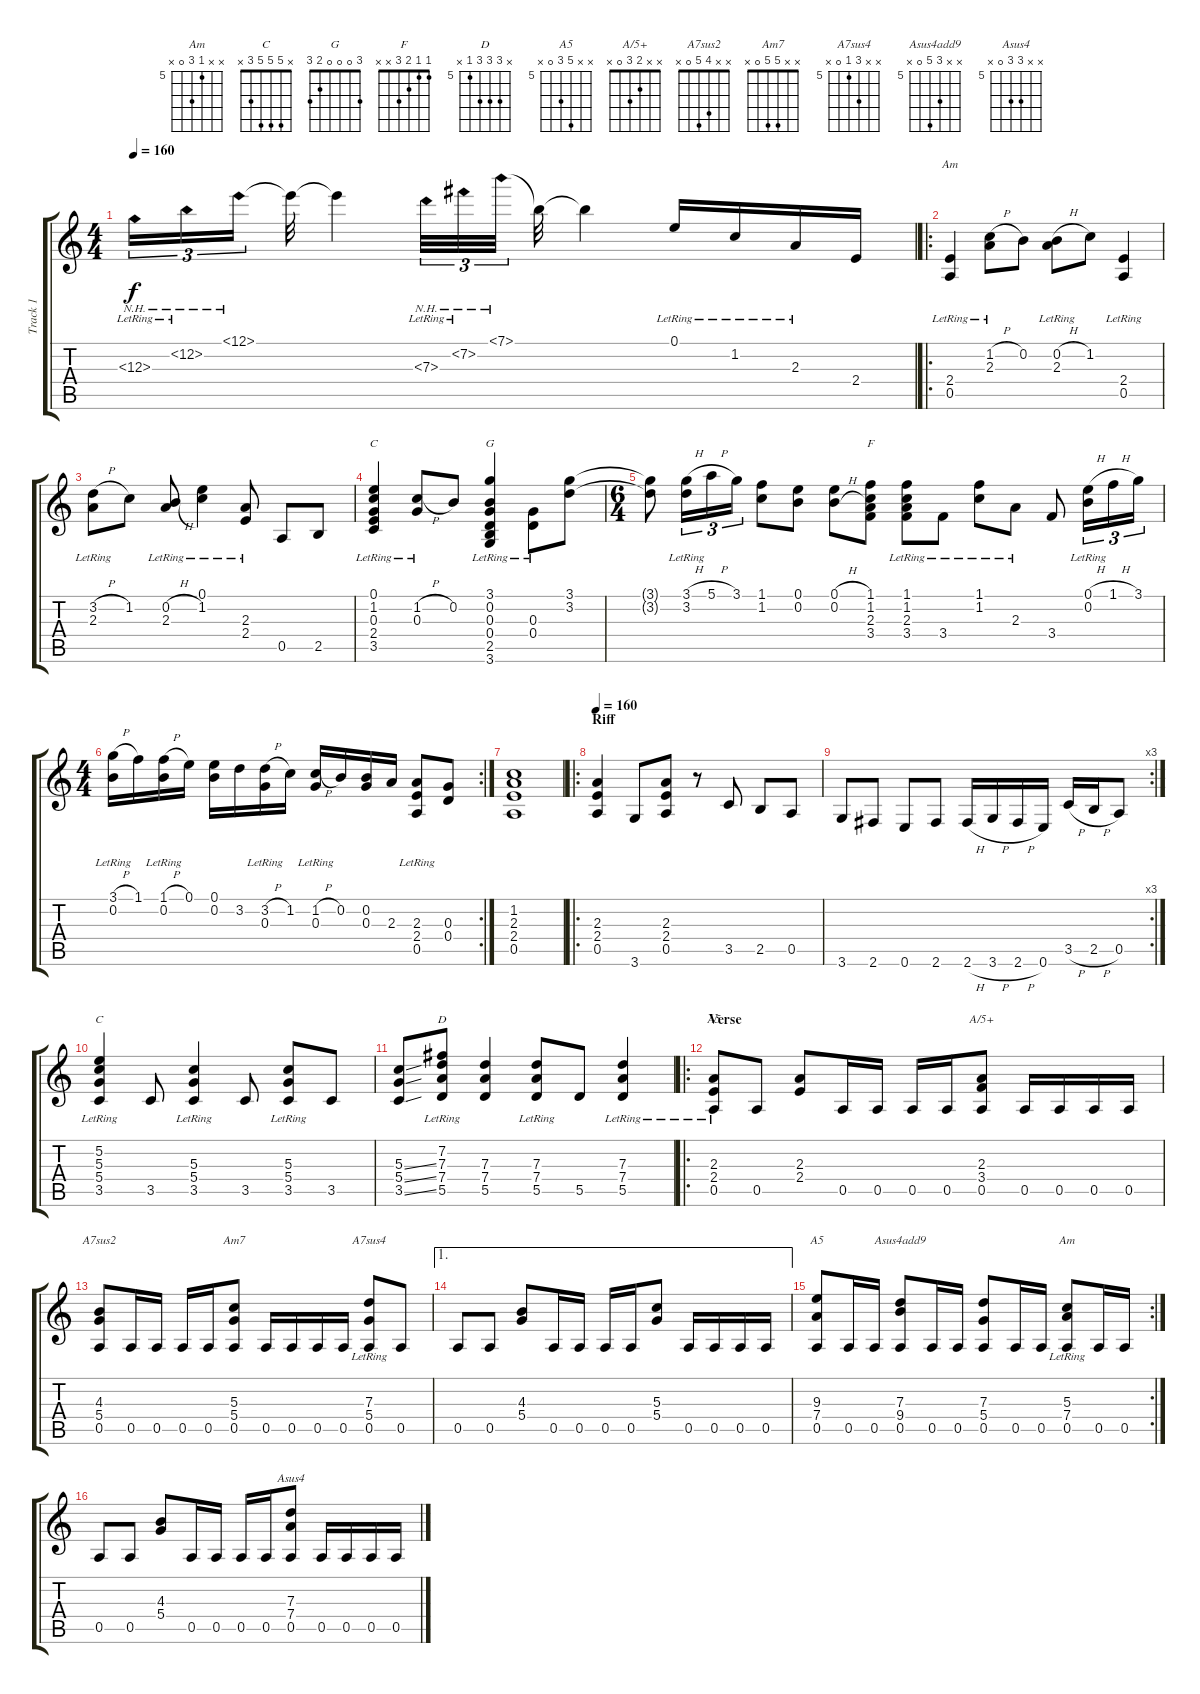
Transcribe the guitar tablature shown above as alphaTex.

\track ("Track 1" "Track 1") {instrument electricguitarclean}
\staff {score tabs}
\tuning (E4 B3 G3 D3 A2 E2) {hide}
\chord ("Am" 0 1 2 2 0 x)
\chord ("C" 0 1 0 2 3 x)
\chord ("G" 3 0 0 0 2 3)
\chord ("F" 1 1 2 3 x x)
\chord ("C" x 5 5 5 3 x)
\chord ("D" x 7 7 7 5 x) {firstfret 5}
\chord ("A5" x x 2 2 0 x)
\chord ("A/5+" x x 2 3 0 x)
\chord ("A7sus2" x x 4 5 0 x)
\chord ("Am7" x x 5 5 0 x)
\chord ("A7sus4" x x 7 5 0 x) {firstfret 5}
\chord ("A5" x x 9 7 0 x) {firstfret 5}
\chord ("Asus4add9" x x 7 9 0 x) {firstfret 5}
\chord ("Am" x x 5 7 0 x) {firstfret 5}
\chord ("Asus4" x x 7 7 0 x) {firstfret 5}
\ts (4 4)
\tempo 160
\tempo 120
\tempo 160
\clef g2
\ks c
12.3{nh lr}.16{tu (3 2) dy f instrument electricguitarclean} 12.2{nh lr}.16{tu (3 2)} 12.1{nh}.16{tu (3 2)} 12.1{t}.32 12.1{t}.4 7.3{nh lr}.32{tu (3 2)} 7.2{nh lr}.32{tu (3 2)} 7.1{nh}.32{tu (3 2)} 7.1{t}.32 7.1{t}.4 0.1{lr}.16 1.2{lr}.16 2.3{lr}.16 2.4.16 |
\ro
(2.4{lr} 0.5{lr}).4{ch "Am"} (1.2{h} 2.3{lr}).8 0.2.8 (0.2{h} 2.3{lr}).8 1.2.8 (2.4{lr} 0.5{lr}).4 |
(3.2{h} 2.3{lr}).8 1.2.8 (0.2{h} 2.3{lr}).8 (0.1{lr} 1.2).4 (2.3{lr} 2.4{lr}).8 0.5.8 2.5.8 |
(0.1{lr} 1.2 0.3 2.4{lr} 3.5{lr}).4{ch "C"} (1.2{h} 0.3{lr}).8 0.2.8 (3.1{lr} 0.2{lr} 0.3 0.4 2.5{lr} 3.6{lr}).4{ch "G"} (0.3{lr} 0.4{lr}).8 (3.1 3.2).8 |
\ts (6 4)
(3.1{t} 3.2{t}).8 (3.1{h} 3.2{lr}).16{tu (3 2)} 5.1{h}.16{tu (3 2)} 3.1.16{tu (3 2)} (1.1 1.2).8 (0.1 0.2).8 (0.1{h} 0.2{h}).8 (1.1 1.2 2.3 3.4).8{ch "F"} (1.1{lr} 1.2{lr} 2.3{lr} 3.4).8 3.4{lr}.8 (1.1{lr} 1.2{lr}).8 2.3{lr}.8 3.4.8 (0.1{h} 0.2{lr}).16{tu (3 2)} 1.1{h}.16{tu (3 2)} 3.1.16{tu (3 2)} |
\rc 2
\ts (4 4)
(3.1{h} 0.2{lr}).16 1.1.16 (1.1{h} 0.2{lr}).16 0.1.16 (0.1 0.2).16 3.2.16 (3.2{h} 0.3{lr}).16 1.2.16 (1.2{h} 0.3{lr}).16 0.2.16 (0.2 0.3).16 2.3.16 (2.3 2.4 0.5{lr}).8 (0.3 0.4).8 |
(1.2 2.3 2.4 0.5).1 |
\ro
\section ("" "Riff")
\tempo 160
(2.3 2.4 0.5).4 3.6.8 (2.3 2.4 0.5).8 r.8 3.5.8 2.5.8 0.5.8 |
\rc 3
3.6.8 2.6.8 0.6.8 2.6.8 2.6{h}.16 3.6{h}.16 2.6{h}.16 0.6.16 3.5{h}.16 2.5{h}.16 0.5.8 |
(5.2{lr} 5.3{lr} 5.4{lr} 3.5).4{ch "C"} 3.5.8 (5.3{lr} 5.4{lr} 3.5).4 3.5.8 (5.3{lr} 5.4{lr} 3.5).8 3.5.8 |
(5.3{ss} 5.4{ss} 3.5{ss}).8 (7.2{lr} 7.3 7.4 5.5).8{ch "D"} (7.3 7.4 5.5).4 (7.3{lr} 7.4{lr} 5.5).8 5.5.8 (7.3{lr} 7.4{lr} 5.5).4 |
\ro
\section ("" "Verse")
(2.3{lr} 2.4{lr} 0.5).8{ch "A5"} 0.5.8 (2.3 2.4).8 0.5.16 0.5.16 0.5.16 0.5.16 (2.3 3.4 0.5).8{ch "A/5+"} 0.5.16 0.5.16 0.5.16 0.5.16 |
(4.3 5.4 0.5).8{ch "A7sus2"} 0.5.16 0.5.16 0.5.16 0.5.16 (5.3 5.4 0.5).8{ch "Am7"} 0.5.16 0.5.16 0.5.16 0.5.16 (7.3{lr} 5.4{lr} 0.5).8{ch "A7sus4"} 0.5.8 |
\ae 1
0.5.8 0.5.8 (4.3 5.4).8 0.5.16 0.5.16 0.5.16 0.5.16 (5.3 5.4).8 0.5.16 0.5.16 0.5.16 0.5.16 |
\rc 2
(9.3 7.4 0.5).8{ch "A5"} 0.5.16 0.5.16 (7.3 9.4 0.5).8{ch "Asus4add9"} 0.5.16 0.5.16 (7.3 5.4 0.5).8 0.5.16 0.5.16 (5.3{lr} 7.4{lr} 0.5).8{ch "Am"} 0.5.16 0.5.16 |
0.5.8 0.5.8 (4.3 5.4).8 0.5.16 0.5.16 0.5.16 0.5.16 (7.3 7.4 0.5).8{ch "Asus4"} 0.5.16 0.5.16 0.5.16 0.5.16
